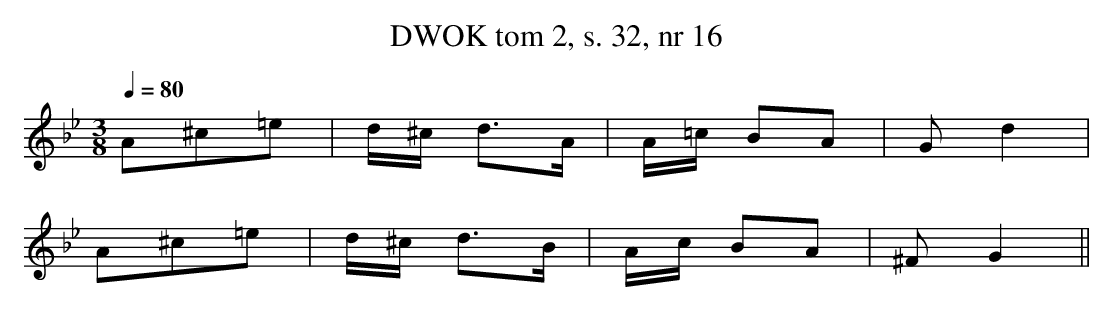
X:1
T: DWOK tom 2, s. 32, nr 16
L:1/8
M:3/8
K:Gm
Q:1/4=80
A^c=e|d/^c/ d3/2A/|A/=c/ BA|Gd2|
A^c=e|d/^c/ d3/2B/|A/c/ BA|^FG2||
